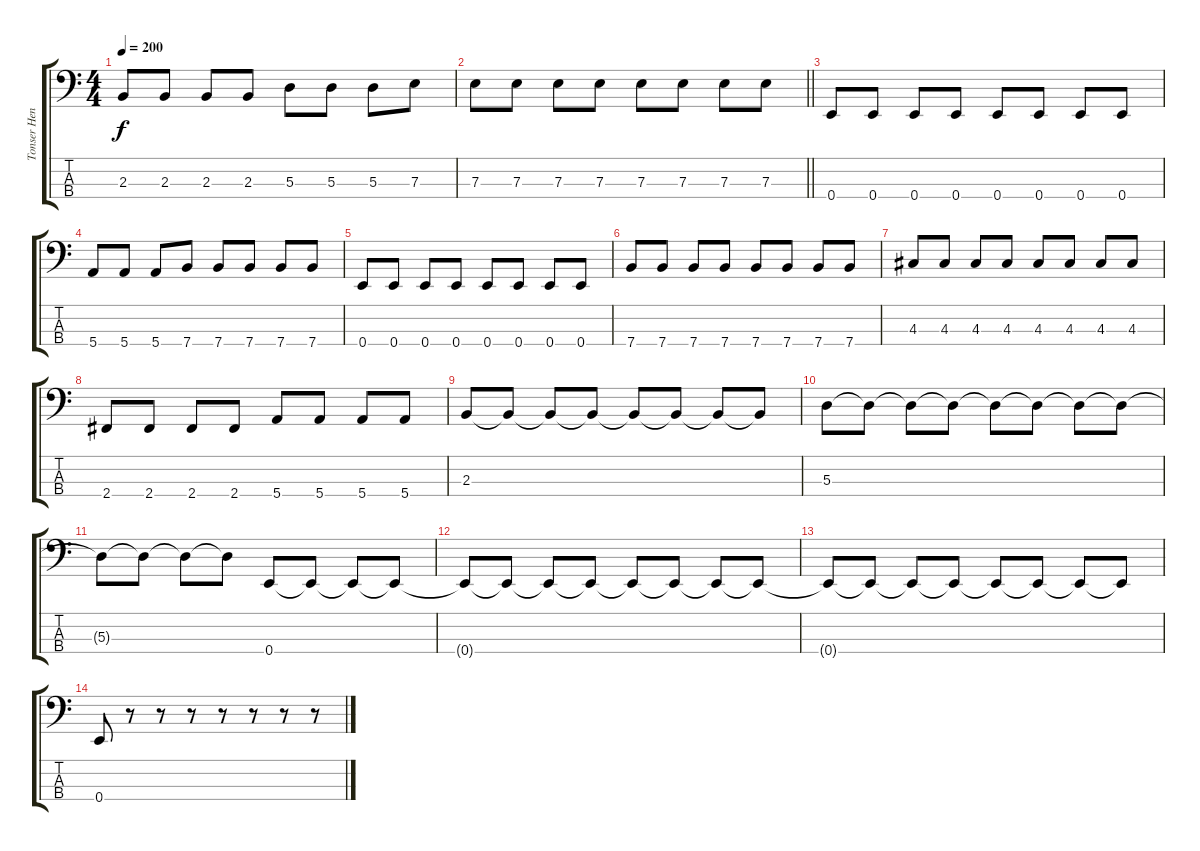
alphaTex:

\track ("Tonser Henrik ( Dengang )" "Tonser Hen") {instrument electricbasspick}
\staff {score tabs}
\tuning (G2 D2 A1 E1) {hide}
\ts (4 4)
\tempo 200
\clef f4
\ks c
2.3.8{dy f} 2.3.8 2.3.8 2.3.8 5.3.8 5.3.8 5.3.8 7.3.8 |
\barLineRight lightlight
7.3.8 7.3.8 7.3.8 7.3.8 7.3.8 7.3.8 7.3.8 7.3.8 |
0.4.8 0.4.8 0.4.8 0.4.8 0.4.8 0.4.8 0.4.8 0.4.8 |
5.4.8 5.4.8 5.4.8 7.4.8 7.4.8 7.4.8 7.4.8 7.4.8 |
0.4.8 0.4.8 0.4.8 0.4.8 0.4.8 0.4.8 0.4.8 0.4.8 |
7.4.8 7.4.8 7.4.8 7.4.8 7.4.8 7.4.8 7.4.8 7.4.8 |
4.3.8 4.3.8 4.3.8 4.3.8 4.3.8 4.3.8 4.3.8 4.3.8 |
2.4.8 2.4.8 2.4.8 2.4.8 5.4.8 5.4.8 5.4.8 5.4.8 |
2.3.8 2.3{t}.8 2.3{t}.8 2.3{t}.8 2.3{t}.8 2.3{t}.8 2.3{t}.8 2.3{t}.8 |
5.3.8 5.3{t}.8 5.3{t}.8 5.3{t}.8 5.3{t}.8 5.3{t}.8 5.3{t}.8 5.3{t}.8 |
5.3{t}.8 5.3{t}.8 5.3{t}.8 5.3{t}.8 0.4.8 0.4{t}.8 0.4{t}.8 0.4{t}.8 |
0.4{t}.8 0.4{t}.8 0.4{t}.8 0.4{t}.8 0.4{t}.8 0.4{t}.8 0.4{t}.8 0.4{t}.8 |
0.4{t}.8 0.4{t}.8 0.4{t}.8 0.4{t}.8 0.4{t}.8 0.4{t}.8 0.4{t}.8 0.4{t}.8 |
0.4.8 r.8 r.8 r.8 r.8 r.8 r.8 r.8
